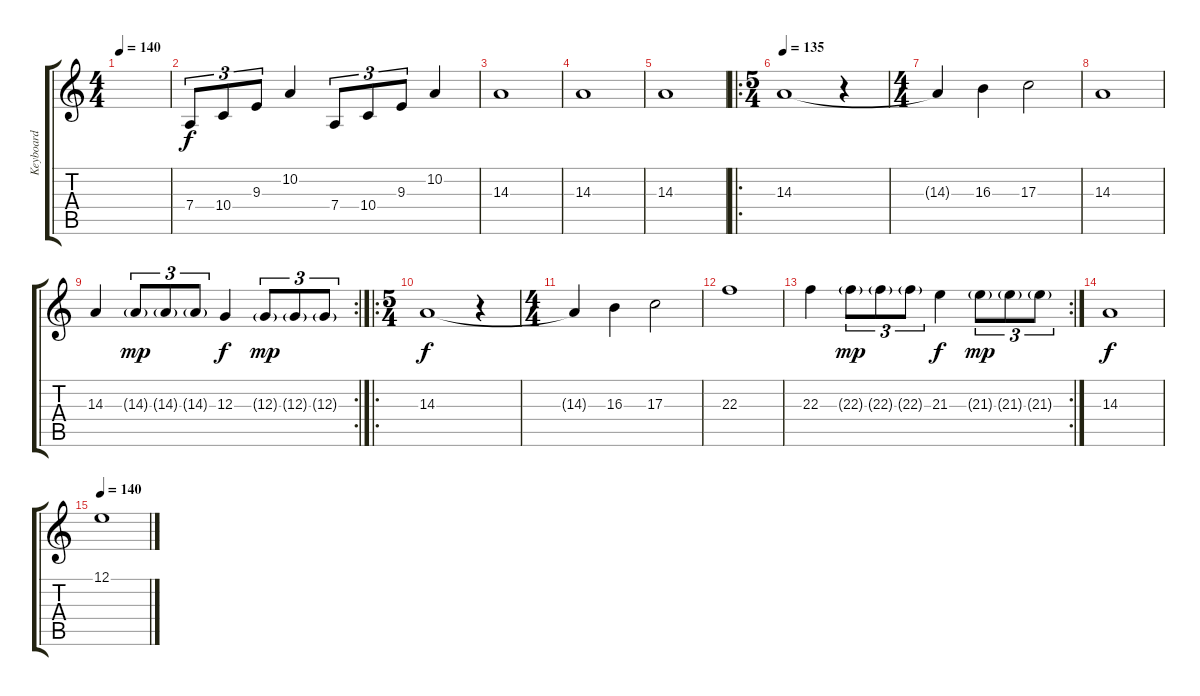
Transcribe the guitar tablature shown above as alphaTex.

\track ("Keyboard" "Keyboard") {instrument brasssection}
\staff {score tabs}
\tuning (E4 B3 G3 D3 A2 E2) {hide}
\ts (4 4)
\tempo 140
\clef g2
\ks c
|
7.4.8{tu (3 2) volume 15 instrument harpsichord} 10.4.8{tu (3 2)} 9.3.8{tu (3 2)} 10.2.4 7.4.8{tu (3 2)} 10.4.8{tu (3 2)} 9.3.8{tu (3 2)} 10.2.4 |
14.3.1{volume 12 instrument brasssection} |
14.3.1 |
14.3.1 |
\ro
\ts (5 4)
\tempo 135
14.3.1 r.4 |
\ts (4 4)
14.3{t}.4 16.3.4 17.3.2 |
14.3.1 |
\rc 2
14.3.4 14.3{g}.8{tu (3 2) dy mp} 14.3{g}.8{tu (3 2)} 14.3{g}.8{tu (3 2)} 12.3.4{dy f} 12.3{g}.8{tu (3 2) dy mp} 12.3{g}.8{tu (3 2)} 12.3{g}.8{tu (3 2)} |
\ro
\ts (5 4)
14.3.1{dy f} r.4 |
\ts (4 4)
14.3{t}.4 16.3.4 17.3.2 |
22.3.1 |
\rc 2
22.3.4 22.3{g}.8{tu (3 2) dy mp} 22.3{g}.8{tu (3 2)} 22.3{g}.8{tu (3 2)} 21.3.4{dy f} 21.3{g}.8{tu (3 2) dy mp} 21.3{g}.8{tu (3 2)} 21.3{g}.8{tu (3 2)} |
14.3.1{dy f} |
\tempo 140
12.1.1
